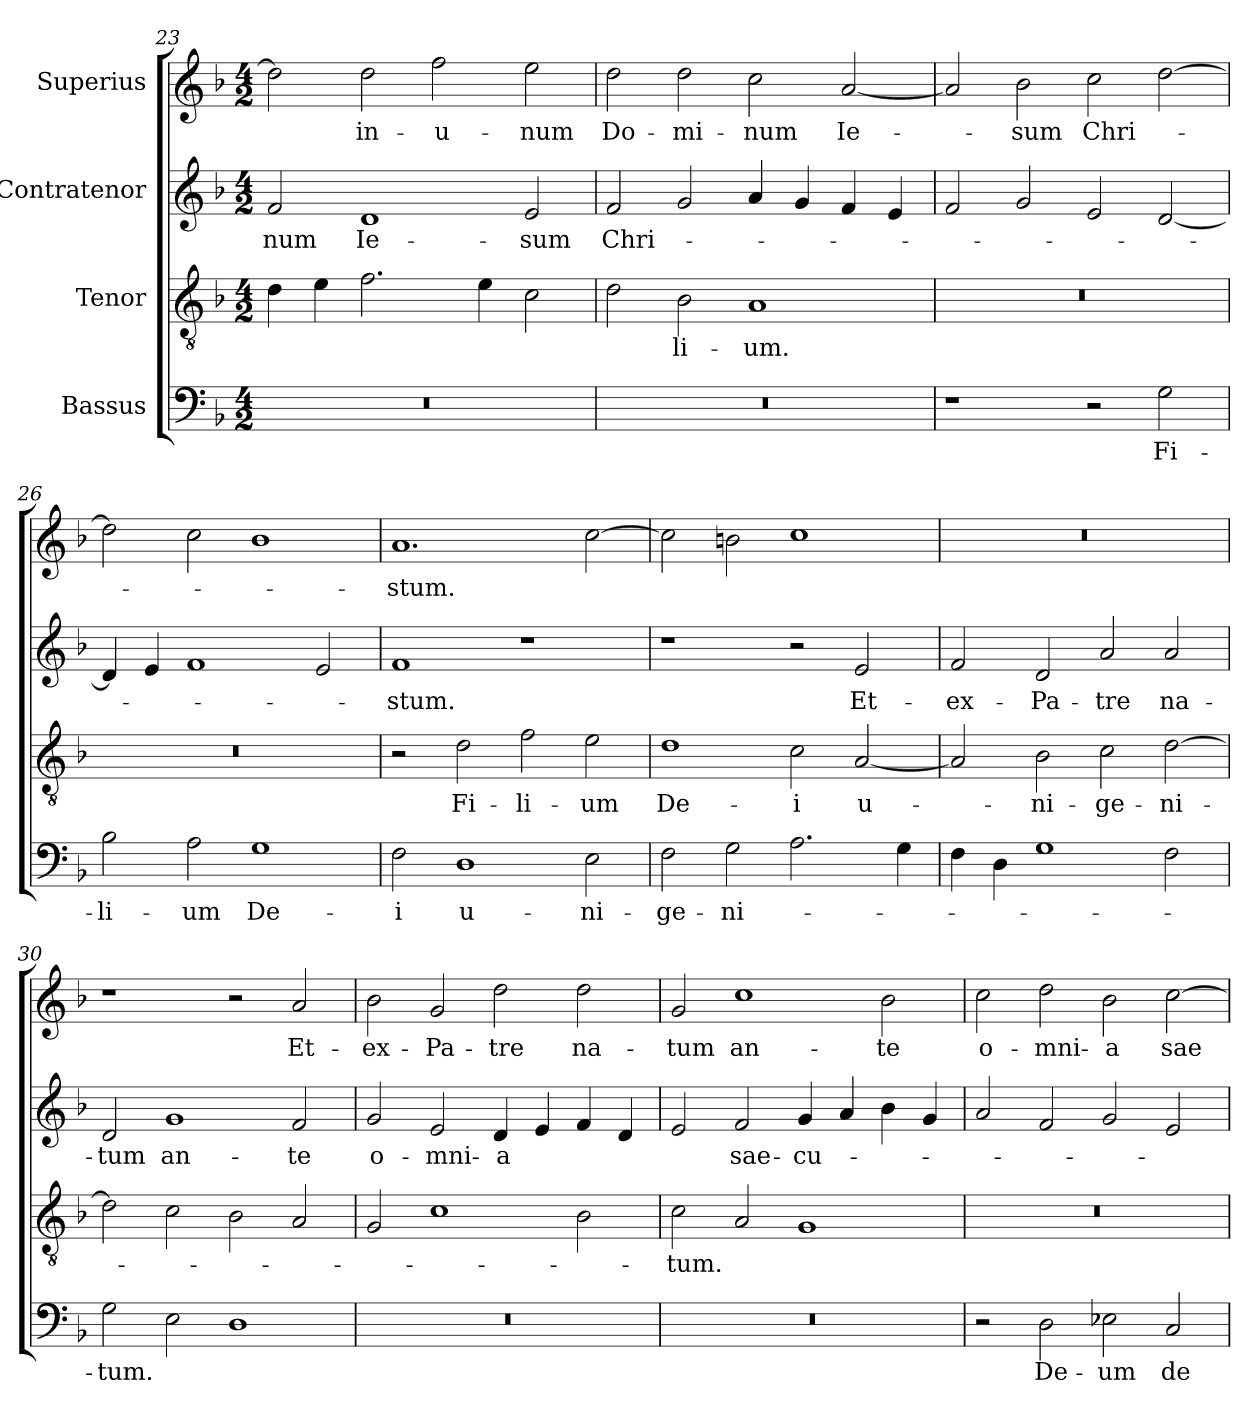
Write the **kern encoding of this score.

**kern	**text	**kern	**text	**kern	**text	**kern	**text
*part4	*part4	*part3	*part3	*part2	*part2	*part1	*part1
*staff4	*staff4	*staff3	*staff3	*staff2	*staff2	*staff1	*staff1
*I"Bassus	*	*I"Tenor	*	*I"Contratenor	*	*I"Superius	*
*clefF4	*	*clefGv2	*	*clefG2	*	*clefG2	*
*k[b-]	*	*k[b-]	*	*k[b-]	*	*k[b-]	*
*M4/2	*	*M4/2	*	*M4/2	*	*M4/2	*
=23	=23	=23	=23	=23	=23	=23	=23
0r	.	4d\	.	2f/	-num	2dd\]	.
.	.	4e\	.	.	.	.	.
.	.	2.f\	.	1d/	Ie-	2dd\	in-
.	.	.	.	.	.	2ff\	u-
.	.	4e\	.	.	.	.	.
.	.	2c\	.	2e/	-sum	2ee\	-num
=24	=24	=24	=24	=24	=24	=24	=24
0r	.	2d\	.	2f/	Chri-	2dd\	Do-
.	.	2B-\	-li-	2g/	.	2dd\	-mi-
.	.	1A/	-um.	4a/	.	2cc\	-num
.	.	.	.	4g/	.	.	.
.	.	.	.	4f/	.	[2a/	Ie-
.	.	.	.	4e/	.	.	.
=25	=25	=25	=25	=25	=25	=25	=25
1r	.	0r	.	2f/	.	2a/]	.
.	.	.	.	2g/	.	2b-\	-sum
2r	.	.	.	2e/	.	2cc\	Chri-
2G\	Fi-	.	.	[2d/	.	[2dd\	.
=26	=26	=26	=26	=26	=26	=26	=26
2B-\	-li-	0r	.	4d/]	.	2dd\]	.
.	.	.	.	4e/	.	.	.
2A\	-um	.	.	1f/	.	2cc\	.
1G\	De-	.	.	.	.	1b-\	.
.	.	.	.	2e/	.	.	.
=27	=27	=27	=27	=27	=27	=27	=27
2F\	-i	2r	.	1f/	-stum.	1.a/	-stum.
1D\	u-	2d\	Fi-	.	.	.	.
.	.	2f\	-li-	1r	.	.	.
2E\	-ni-	2e\	-um	.	.	[2cc\	.
=28	=28	=28	=28	=28	=28	=28	=28
2F\	-ge-	1d\	De-	1r	.	2cc\]	.
2G\	-ni-	.	.	.	.	2bn\	.
2.A\	.	2c\	-i	2r	.	1cc\	.
.	.	[2A/	u-	2e/	Et-	.	.
4G\	.	.	.	.	.	.	.
=29	=29	=29	=29	=29	=29	=29	=29
4F\	.	2A/]	.	2f/	ex-	0r	.
4D\	.	.	.	.	.	.	.
1G\	.	2B-\	-ni-	2d/	Pa-	.	.
.	.	2c\	-ge-	2a/	-tre	.	.
2F\	.	[2d\	-ni-	2a/	na-	.	.
=30	=30	=30	=30	=30	=30	=30	=30
2G\	-tum.	2d\]	.	2d/	-tum	1r	.
2E\	.	2c\	.	1g/	an-	.	.
1D\	.	2B-\	.	.	.	2r	.
.	.	2A/	.	2f/	-te	2a/	Et-
=31	=31	=31	=31	=31	=31	=31	=31
0r	.	2G/	.	2g/	o-	2b-\	ex-
.	.	1c\	.	2e/	-mni-	2g/	Pa-
.	.	.	.	4d/	-a	2dd\	-tre
.	.	.	.	4e/	.	.	.
.	.	2B-\	.	4f/	.	2dd\	na-
.	.	.	.	4d/	.	.	.
=32	=32	=32	=32	=32	=32	=32	=32
0r	.	2c\	-tum.	2e/	.	2g/	-tum
.	.	2A/	.	2f/	sae-	1cc\	an-
.	.	1G/	.	4g/	-cu-	.	.
.	.	.	.	4a/	.	.	.
.	.	.	.	4b-\	.	2b-\	-te
.	.	.	.	4g/	.	.	.
=33	=33	=33	=33	=33	=33	=33	=33
2r	.	0r	.	2a/	.	2cc\	o-
2D\	De-	.	.	2f/	.	2dd\	-mni-
2E-X\	-um	.	.	2g/	.	2b-\	-a
2C/	de-	.	.	2e/	.	[2cc\	sae-
=	=	=	=	=	=	=	=
*-	*-	*-	*-	*-	*-	*-	*-
